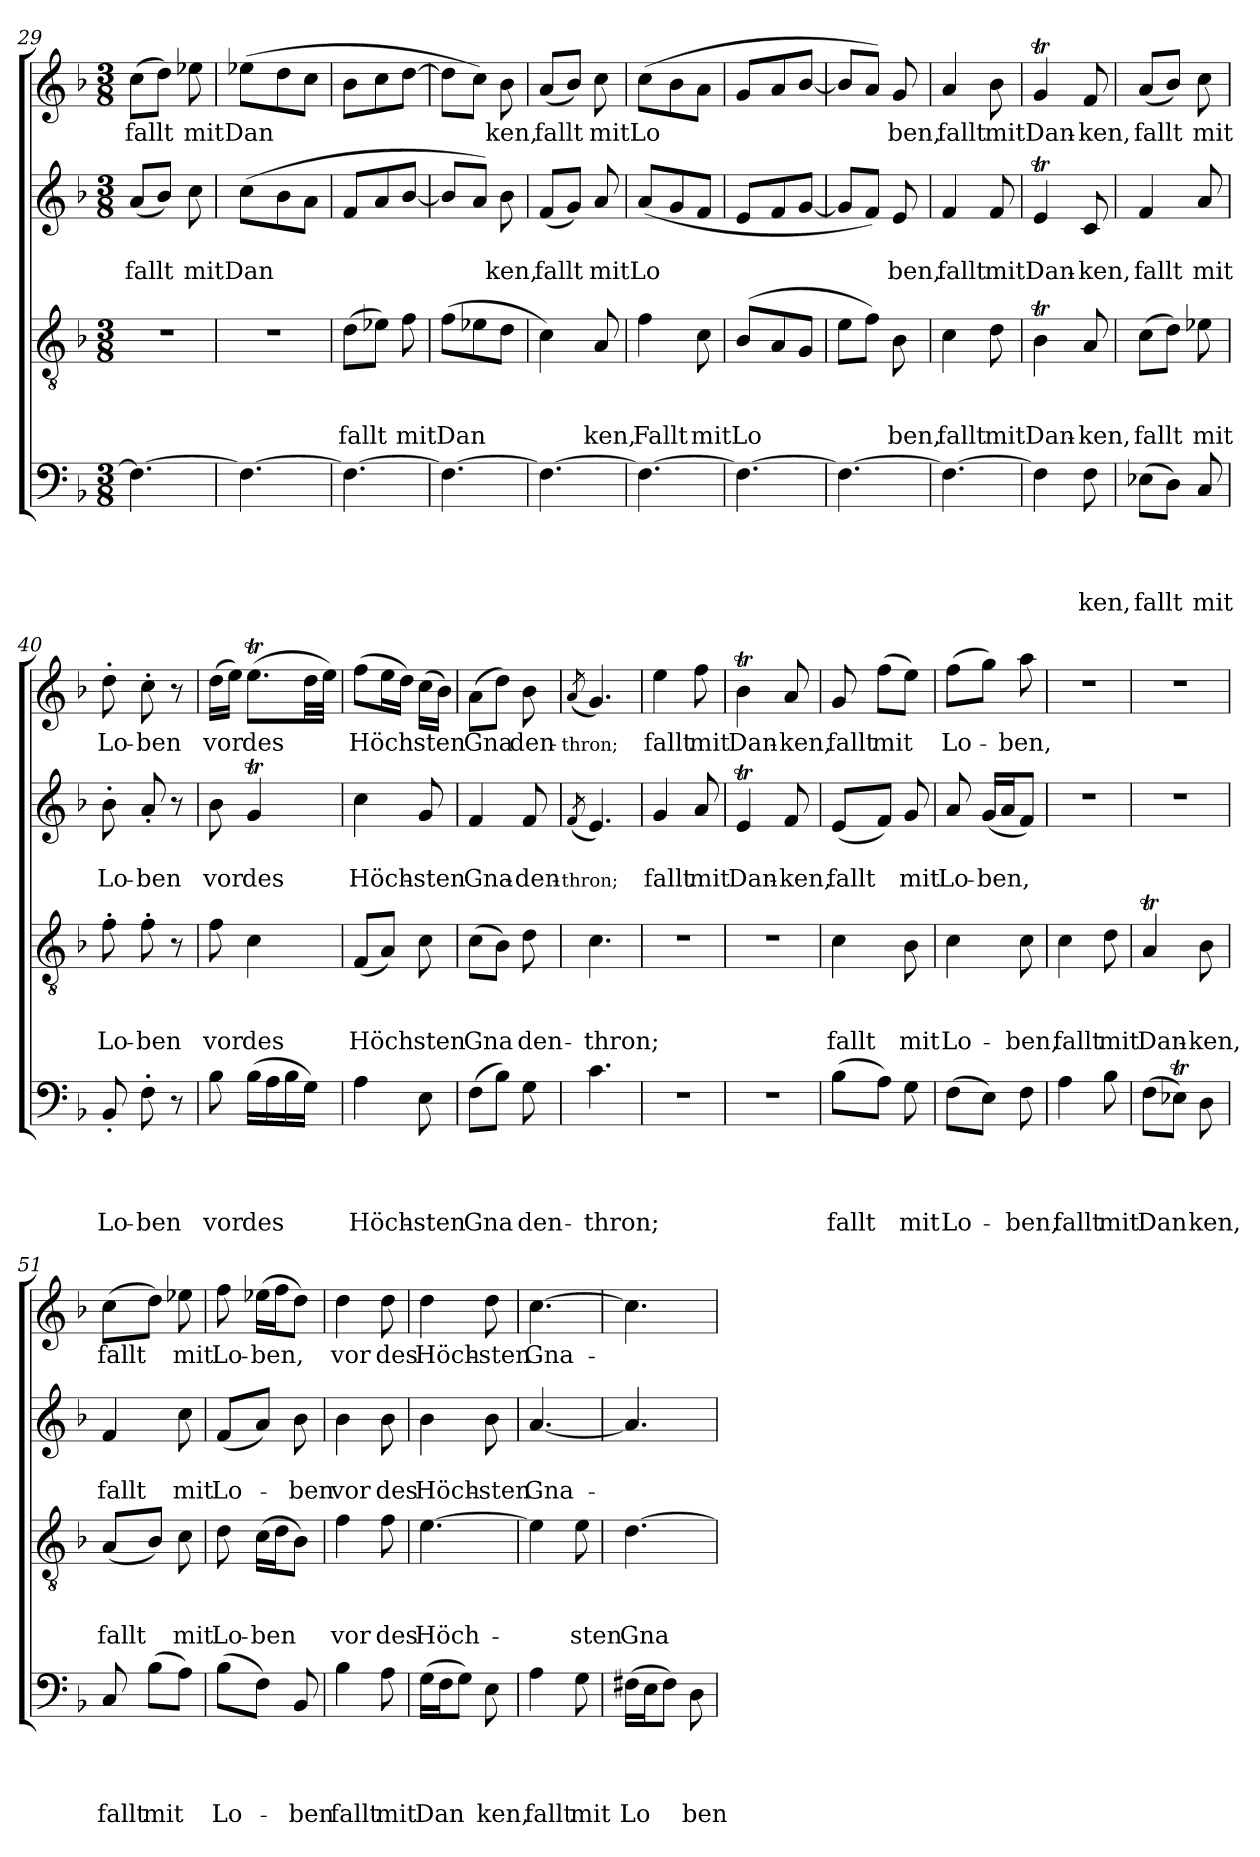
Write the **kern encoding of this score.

**kern	**text	**text	**text	**text	**kern	**text	**text	**text	**kern	**text	**text	**kern	**text
*part4	*part4	*part4	*part4	*part4	*part3	*part3	*part3	*part3	*part2	*part2	*part2	*part1	*part1
*staff4	*staff4	*staff4	*staff4	*staff4	*staff3	*staff3	*staff3	*staff3	*staff2	*staff2	*staff2	*staff1	*staff1
*clefF4	*	*	*	*	*clefGv2	*	*	*	*clefG2	*	*	*clefG2	*
*k[b-]	*	*	*	*	*k[b-]	*	*	*	*k[b-]	*	*	*k[b-]	*
*F:	*	*	*	*	*F:	*	*	*	*F:	*	*	*F:	*
*M3/8	*	*	*	*	*M3/8	*	*	*	*M3/8	*	*	*M3/8	*
=29	=29	=29	=29	=29	=29	=29	=29	=29	=29	=29	=29	=29	=29
!	!	!	!	!	!	!	!	!	!	!	!LO:LY:b	!	!LO:LY:b
4.F\_	.	.	.	.	4.r	.	.	.	(<8a/L	.	fallt	(>8cc\L	fallt
.	.	.	.	.	.	.	.	.	8b-/J)	.	.	8dd\J)	.
!	!	!	!	!	!	!	!	!	!	!	!LO:LY:b	!	!LO:LY:b
.	.	.	.	.	.	.	.	.	8cc\	.	mit	8ee-X\	mit
=30	=30	=30	=30	=30	=30	=30	=30	=30	=30	=30	=30	=30	=30
!	!	!	!	!	!	!	!	!	!	!	!LO:LY:b	!	!LO:LY:b
4.F\_	.	.	.	.	4.r	.	.	.	(>8cc\L	.	Dan	(>8ee-X\L	Dan
!	!	!	!	!	!	!	!	!	!	!	!LO:LY:b	!	!LO:LY:b
.	.	.	.	.	.	.	.	.	8b-\	.	­	8dd\	­
.	.	.	.	.	.	.	.	.	8a\J	.	.	8cc\J	.
=31	=31	=31	=31	=31	=31	=31	=31	=31	=31	=31	=31	=31	=31
!	!	!	!	!	!	!	!	!LO:LY:b	!	!	!LO:LY:b	!	!LO:LY:b
4.F\_	.	.	.	.	(>8d\L	.	.	fallt	8f/L	.	­	8b-\L	­
.	.	.	.	.	8e-X\J)	.	.	.	8a/	.	.	8cc\	.
!	!	!	!	!	!	!	!	!LO:LY:b	!	!	!LO:LY:b	!	!LO:LY:b
.	.	.	.	.	8f\	.	.	mit	[8b-/J	.	­	[8dd\J	­
=32	=32	=32	=32	=32	=32	=32	=32	=32	=32	=32	=32	=32	=32
!	!	!	!	!	!	!	!	!LO:LY:b	!	!	!LO:LY:b	!	!LO:LY:b
4.F\_	.	.	.	.	(>8f\L	.	.	Dan	8b-/L]	.	­	8dd\L]	­
.	.	.	.	.	8e-X\	.	.	.	8a/J)	.	.	8cc\J)	.
!	!	!	!	!	!	!	!	!LO:LY:b	!	!	!LO:LY:b	!	!LO:LY:b
.	.	.	.	.	8d\J	.	.	­	8b-\	.	ken,	8b-\	ken,
=33	=33	=33	=33	=33	=33	=33	=33	=33	=33	=33	=33	=33	=33
!	!	!	!	!	!	!	!	!LO:LY:b	!	!	!LO:LY:b	!	!LO:LY:b
4.F\_	.	.	.	.	4c\)	.	.	­	(<8f/L	.	fallt	(<8a/L	fallt
.	.	.	.	.	.	.	.	.	8g/J)	.	.	8b-/J)	.
!	!	!	!	!	!	!	!	!LO:LY:b	!	!	!LO:LY:b	!	!LO:LY:b
.	.	.	.	.	8A/	.	.	ken,	8a/	.	mit	8cc\	mit
!!LO:LB:g=z
=34	=34	=34	=34	=34	=34	=34	=34	=34	=34	=34	=34	=34	=34
!	!	!	!	!	!	!	!	!LO:LY:b	!	!	!LO:LY:b	!	!LO:LY:b
4.F\_	.	.	.	.	4f\	.	.	Fallt	(<8a/L	.	Lo	(>8cc\L	Lo
!	!	!	!	!	!	!	!	!	!	!	!LO:LY:b	!	!LO:LY:b
.	.	.	.	.	.	.	.	.	8g/	.	­	8b-\	­
!	!	!	!	!	!	!	!	!LO:LY:b	!	!	!	!	!
.	.	.	.	.	8c\	.	.	mit	8f/J	.	.	8a\J	.
=35	=35	=35	=35	=35	=35	=35	=35	=35	=35	=35	=35	=35	=35
!	!	!	!	!	!	!	!	!LO:LY:b	!	!	!LO:LY:b	!	!LO:LY:b
4.F\_	.	.	.	.	(>8B-/L	.	.	Lo	8e/L	.	­	8g/L	­
!	!	!	!	!	!	!	!	!LO:LY:b	!	!	!	!	!
.	.	.	.	.	8A/	.	.	­	8f/	.	.	8a/	.
!	!	!	!	!	!	!	!	!	!	!	!LO:LY:b	!	!LO:LY:b
.	.	.	.	.	8G/J	.	.	.	[8g/J	.	­	[8b-/J	­
=36	=36	=36	=36	=36	=36	=36	=36	=36	=36	=36	=36	=36	=36
!	!	!	!	!	!	!	!	!LO:LY:b	!	!	!	!	!
4.F\_	.	.	.	.	8e\L	.	.	­	8g/L]	.	.	8b-/L]	.
!	!	!	!	!	!	!	!	!	!	!	!LO:LY:b	!	!LO:LY:b
.	.	.	.	.	8f\J)	.	.	.	8f/J)	.	­	8a/J)	­
!	!	!	!	!	!	!	!	!LO:LY:b	!	!	!LO:LY:b	!	!LO:LY:b
.	.	.	.	.	8B-\	.	.	ben,	8e/	.	ben,	8g/	ben,
=37	=37	=37	=37	=37	=37	=37	=37	=37	=37	=37	=37	=37	=37
!	!	!	!	!	!	!	!	!LO:LY:b	!	!	!LO:LY:b	!	!LO:LY:b
4.F\_	.	.	.	.	4c\	.	.	fallt	4f/	.	fallt	4a/	fallt
!	!	!	!	!	!	!	!	!LO:LY:b	!	!	!LO:LY:b	!	!LO:LY:b
.	.	.	.	.	8d\	.	.	mit	8f/	.	mit	8b-\	mit
=38	=38	=38	=38	=38	=38	=38	=38	=38	=38	=38	=38	=38	=38
!	!	!	!	!LO:LY:b	!	!	!	!LO:LY:b	!	!	!LO:LY:b	!	!LO:LY:b
4F\]	.	.	.	­	4B-T\	.	.	Dan-	4et/	.	Dan-	4gT/	Dan-
!	!	!	!	!LO:LY:b	!	!	!	!LO:LY:b	!	!	!LO:LY:b	!	!LO:LY:b
8F\	.	.	.	ken,	8A/	.	.	-ken,	8c/	.	-ken,	8f/	-ken,
=39	=39	=39	=39	=39	=39	=39	=39	=39	=39	=39	=39	=39	=39
!	!	!	!	!LO:LY:b	!	!	!	!LO:LY:b	!	!	!LO:LY:b	!	!LO:LY:b
(>8E-X\L	.	.	.	fallt	(>8c\L	.	.	fallt	4f/	.	fallt	(<8a/L	fallt
8D\J)	.	.	.	.	8d\J)	.	.	.	.	.	.	8b-/J)	.
!	!	!	!	!LO:LY:b	!	!	!	!LO:LY:b	!	!	!LO:LY:b	!	!LO:LY:b
8C/	.	.	.	mit	8e-X\	.	.	mit	8a/	.	mit	8cc\	mit
=40	=40	=40	=40	=40	=40	=40	=40	=40	=40	=40	=40	=40	=40
!	!	!	!	!LO:LY:b	!	!	!	!LO:LY:b	!	!	!LO:LY:b	!	!LO:LY:b
8BB-'</	.	.	.	Lo-	8f'>\	.	.	Lo-	8b-'>\	.	Lo-	8dd'>\	Lo-
!	!	!	!	!LO:LY:b	!	!	!	!LO:LY:b	!	!	!LO:LY:b	!	!LO:LY:b
8F'>\	.	.	.	-ben	8f'>\	.	.	-ben	8a'</	.	-ben	8cc'>\	-ben
8r	.	.	.	.	8r	.	.	.	8r	.	.	8r	.
=41	=41	=41	=41	=41	=41	=41	=41	=41	=41	=41	=41	=41	=41
!	!	!	!	!LO:LY:b	!	!	!	!LO:LY:b	!	!	!LO:LY:b	!	!LO:LY:b
8B-\	.	.	.	vor	8f\	.	.	vor	8b-\	.	vor	(>16dd\LL	vor
.	.	.	.	.	.	.	.	.	.	.	.	16ee\JJ)	.
!	!	!	!	!LO:LY:b	!	!	!	!LO:LY:b	!	!	!LO:LY:b	!	!LO:LY:b
(>16B-\LL	.	.	.	des	4c\	.	.	des	4gT/	.	des	(>8.eet\L	des
16A\	.	.	.	.	.	.	.	.	.	.	.	.	.
16B-\	.	.	.	.	.	.	.	.	.	.	.	.	.
16G\JJ)	.	.	.	.	.	.	.	.	.	.	.	32dd\LL	.
.	.	.	.	.	.	.	.	.	.	.	.	32ee\JJJ)	.
!!LO:LB:g=z
=42	=42	=42	=42	=42	=42	=42	=42	=42	=42	=42	=42	=42	=42
!	!	!	!	!LO:LY:b	!	!	!	!LO:LY:b	!	!	!LO:LY:b	!	!LO:LY:b
4A\	.	.	.	Höch-	(<8F/L	.	.	Höch	4cc\	.	Höch-	(>8ff\L	Höch
.	.	.	.	.	8A/J)	.	.	.	.	.	.	16ee\L	.
.	.	.	.	.	.	.	.	.	.	.	.	16dd\JJ)	.
!	!	!	!	!LO:LY:b	!	!	!	!LO:LY:b	!	!	!LO:LY:b	!	!LO:LY:b
8E\	.	.	.	-sten	8c\	.	.	sten	8g/	.	-sten	(>16cc\LL	sten
.	.	.	.	.	.	.	.	.	.	.	.	16b-\JJ)	.
=43	=43	=43	=43	=43	=43	=43	=43	=43	=43	=43	=43	=43	=43
!	!	!	!	!LO:LY:b	!	!	!	!LO:LY:b	!	!	!LO:LY:b	!	!LO:LY:b
(>8F\L	.	.	.	Gna	(>8c\L	.	.	Gna	4f/	.	Gna-	(>8a\L	Gna
8B-\J)	.	.	.	.	8B-\J)	.	.	.	.	.	.	8dd\J)	.
!	!	!	!	!LO:LY:b	!	!	!	!LO:LY:b	!	!	!LO:LY:b	!	!LO:LY:b
8G\	.	.	.	den-	8d\	.	.	den-	8f/	.	-den-	8b-\	den-
=44	=44	=44	=44	=44	=44	=44	=44	=44	=44	=44	=44	=44	=44
!	!	!	!	!	!	!	!	!	!	!	!LO:LY:b	!	!LO:LY:b
.	.	.	.	.	.	.	.	.	(<8qf/	.	-thron;	(<8qa/	-thron;
!	!	!	!	!LO:LY:b	!	!	!	!LO:LY:b	!	!	!	!	!
4.c\	.	.	.	-thron;	4.c\	.	.	-thron;	4.e/)	.	.	4.g/)	.
=45	=45	=45	=45	=45	=45	=45	=45	=45	=45	=45	=45	=45	=45
!	!	!	!	!	!	!	!	!	!	!	!LO:LY:b	!	!LO:LY:b
4.r	.	.	.	.	4.r	.	.	.	4g/	.	fallt	4ee\	fallt
!	!	!	!	!	!	!	!	!	!	!	!LO:LY:b	!	!LO:LY:b
.	.	.	.	.	.	.	.	.	8a/	.	mit	8ff\	mit
=46	=46	=46	=46	=46	=46	=46	=46	=46	=46	=46	=46	=46	=46
!	!	!	!	!	!	!	!	!	!	!	!LO:LY:b	!	!LO:LY:b
4.r	.	.	.	.	4.r	.	.	.	4et/	.	Dan-	4b-T\	Dan-
!	!	!	!	!	!	!	!	!	!	!	!LO:LY:b	!	!LO:LY:b
.	.	.	.	.	.	.	.	.	8f/	.	-ken,	8a/	-ken,
=47	=47	=47	=47	=47	=47	=47	=47	=47	=47	=47	=47	=47	=47
!	!	!	!	!LO:LY:b	!	!	!	!LO:LY:b	!	!	!LO:LY:b	!	!LO:LY:b
(>8B-\L	.	.	.	fallt	4c\	.	.	fallt	(<8e/L	.	fallt	8g/	fallt
!	!	!	!	!	!	!	!	!	!	!	!	!	!LO:LY:b
8A\J)	.	.	.	.	.	.	.	.	8f/J)	.	.	(>8ff\L	mit
!	!	!	!	!LO:LY:b	!	!	!	!LO:LY:b	!	!	!LO:LY:b	!	!
8G\	.	.	.	mit	8B-\	.	.	mit	8g/	.	mit	8ee\J)	.
=48	=48	=48	=48	=48	=48	=48	=48	=48	=48	=48	=48	=48	=48
!	!	!	!	!LO:LY:b	!	!	!	!LO:LY:b	!	!	!LO:LY:b	!	!LO:LY:b
(>8F\L	.	.	.	Lo-	4c\	.	.	Lo-	8a/	.	Lo-	(>8ff\L	Lo-
!	!	!	!	!	!	!	!	!	!	!	!LO:LY:b	!	!
8E\J)	.	.	.	.	.	.	.	.	(<16g/LL	.	-ben,	8gg\J)	.
.	.	.	.	.	.	.	.	.	16a/J	.	.	.	.
!	!	!	!	!LO:LY:b	!	!	!	!LO:LY:b	!	!	!	!	!LO:LY:b
8F\	.	.	.	-ben,	8c\	.	.	-ben,	8f/J)	.	.	8aa\	-ben,
!!LO:PB:g=z
=49	=49	=49	=49	=49	=49	=49	=49	=49	=49	=49	=49	=49	=49
!	!	!	!	!LO:LY:b	!	!	!	!LO:LY:b	!	!	!	!	!
4A\	.	.	.	fallt	4c\	.	.	fallt	4.r	.	.	4.r	.
!	!	!	!	!LO:LY:b	!	!	!	!LO:LY:b	!	!	!	!	!
8B-\	.	.	.	mit	8d\	.	.	mit	.	.	.	.	.
=50	=50	=50	=50	=50	=50	=50	=50	=50	=50	=50	=50	=50	=50
!	!	!	!	!LO:LY:b	!	!	!	!LO:LY:b	!	!	!	!	!
(>8F\L	.	.	.	Dan	4At/	.	.	Dan-	4.r	.	.	4.r	.
8E-XT\J)	.	.	.	.	.	.	.	.	.	.	.	.	.
!	!	!	!	!LO:LY:b	!	!	!	!LO:LY:b	!	!	!	!	!
8D\	.	.	.	ken,	8B-\	.	.	-ken,	.	.	.	.	.
=51	=51	=51	=51	=51	=51	=51	=51	=51	=51	=51	=51	=51	=51
!	!	!	!	!LO:LY:b	!	!	!	!LO:LY:b	!	!	!LO:LY:b	!	!LO:LY:b
8C/	.	.	.	fallt	(<8A/L	.	.	fallt	4f/	.	fallt	(>8cc\L	fallt
!	!	!	!	!LO:LY:b	!	!	!	!	!	!	!	!	!
(>8B-\L	.	.	.	mit	8B-/J)	.	.	.	.	.	.	8dd\J)	.
!	!	!	!	!	!	!	!	!LO:LY:b	!	!	!LO:LY:b	!	!LO:LY:b
8A\J)	.	.	.	.	8c\	.	.	mit	8cc\	.	mit	8ee-X\	mit
=52	=52	=52	=52	=52	=52	=52	=52	=52	=52	=52	=52	=52	=52
!	!	!	!	!LO:LY:b	!	!	!	!LO:LY:b	!	!	!LO:LY:b	!	!LO:LY:b
(>8B-\L	.	.	.	Lo-	8d\	.	.	Lo-	(<8f/L	.	Lo-	8ff\	Lo-
!	!	!	!	!	!	!	!	!LO:LY:b	!	!	!	!	!LO:LY:b
8F\J)	.	.	.	.	(>16c\LL	.	.	-ben	8a/J)	.	.	(>16ee-X\LL	-ben,
.	.	.	.	.	16d\J	.	.	.	.	.	.	16ff\J	.
!	!	!	!	!LO:LY:b	!	!	!	!	!	!	!LO:LY:b	!	!
8BB-/	.	.	.	-ben	8B-\J)	.	.	.	8b-\	.	-ben	8dd\J)	.
=53	=53	=53	=53	=53	=53	=53	=53	=53	=53	=53	=53	=53	=53
!	!	!	!	!LO:LY:b	!	!	!	!LO:LY:b	!	!	!LO:LY:b	!	!LO:LY:b
4B-\	.	.	.	fallt	4f\	.	.	vor	4b-\	.	vor	4dd\	vor
!	!	!	!	!LO:LY:b	!	!	!	!LO:LY:b	!	!	!LO:LY:b	!	!LO:LY:b
8A\	.	.	.	mit	8f\	.	.	des	8b-\	.	des	8dd\	des
=54	=54	=54	=54	=54	=54	=54	=54	=54	=54	=54	=54	=54	=54
!	!	!	!	!LO:LY:b	!	!	!	!LO:LY:b	!	!	!LO:LY:b	!	!LO:LY:b
(>16G\LL	.	.	.	Dan	[4.e\	.	.	Höch-	4b-\	.	Höch-	4dd\	Höch-
16F\J	.	.	.	.	.	.	.	.	.	.	.	.	.
8G\J)	.	.	.	.	.	.	.	.	.	.	.	.	.
!	!	!	!	!LO:LY:b	!	!	!	!	!	!	!LO:LY:b	!	!LO:LY:b
8E\	.	.	.	ken,	.	.	.	.	8b-\	.	-sten	8dd\	-sten
=55	=55	=55	=55	=55	=55	=55	=55	=55	=55	=55	=55	=55	=55
!	!	!	!	!LO:LY:b	!	!	!	!LO:LY:b	!	!	!LO:LY:b	!	!LO:LY:b
4A\	.	.	.	fallt	4e\]	.	.	-­	[4.a/	.	Gna-	[4.cc\	Gna-
!	!	!	!	!LO:LY:b	!	!	!	!LO:LY:b	!	!	!	!	!
8G\	.	.	.	mit	8e\	.	.	sten	.	.	.	.	.
!!LO:LB:g=z
=56	=56	=56	=56	=56	=56	=56	=56	=56	=56	=56	=56	=56	=56
!	!	!	!	!LO:LY:b	!	!	!	!LO:LY:b	!	!	!LO:LY:b	!	!LO:LY:b
(>16F#X\LL	.	.	.	Lo	[4.d\	.	.	Gna-	4.a/]	.	-­	4.cc\]	-­
16E\J	.	.	.	.	.	.	.	.	.	.	.	.	.
8F#\J)	.	.	.	.	.	.	.	.	.	.	.	.	.
!	!	!	!	!LO:LY:b	!	!	!	!	!	!	!	!	!
8D\	.	.	.	ben	.	.	.	.	.	.	.	.	.
=	=	=	=	=	=	=	=	=	=	=	=	=	=
*-	*-	*-	*-	*-	*-	*-	*-	*-	*-	*-	*-	*-	*-
